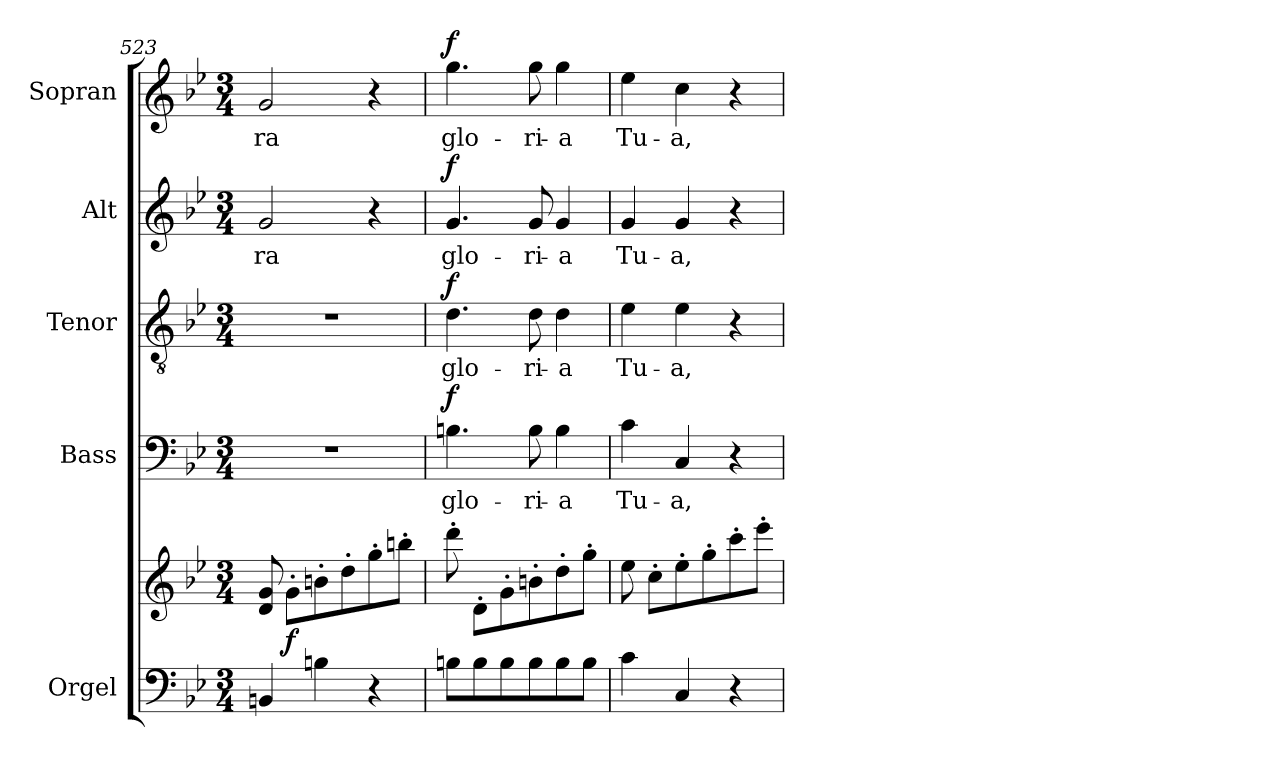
**kern	**kern	**dynam	**kern	**text	**dynam	**kern	**text	**dynam	**kern	**text	**dynam	**kern	**text	**dynam
*part5	*part5	*part5	*part4	*part4	*part4	*part3	*part3	*part3	*part2	*part2	*part2	*part1	*part1	*part1
*staff6	*staff5	*staff5/6	*staff4	*staff4	*staff4	*staff3	*staff3	*staff3	*staff2	*staff2	*staff2	*staff1	*staff1	*staff1
*I"Orgel	*	*	*I"Bass	*	*	*I"Tenor	*	*	*I"Alt	*	*	*I"Sopran	*	*
*I'Org.	*	*	*I'B.	*	*	*I'T.	*	*	*I'A.	*	*	*I'S.	*	*
!!LO:LB:g=z
*clefF4	*clefG2	*	*clefF4	*	*	*clefGv2	*	*	*clefG2	*	*	*clefG2	*	*
*k[b-e-]	*k[b-e-]	*	*k[b-e-]	*	*	*k[b-e-]	*	*	*k[b-e-]	*	*	*k[b-e-]	*	*
*B-:	*B-:	*	*B-:	*	*	*B-:	*	*	*B-:	*	*	*B-:	*	*
*M3/4	*M3/4	*	*M3/4	*	*	*M3/4	*	*	*M3/4	*	*	*M3/4	*	*
=523	=523	=523	=523	=523	=523	=523	=523	=523	=523	=523	=523	=523	=523	=523
!	!	!	!	!	!	!	!	!	!	!LO:LY:b	!	!	!LO:LY:b	!
4BBn/	8d/ 8g/	.	2.r	.	.	2.r	.	.	2g/	-ra	.	2g/	-ra	.
!	!	!LO:DY:b	!	!	!	!	!	!	!	!	!	!	!	!
.	8g'>\L	f	.	.	.	.	.	.	.	.	.	.	.	.
4Bn\	8bn'>\	.	.	.	.	.	.	.	.	.	.	.	.	.
.	8dd'>\	.	.	.	.	.	.	.	.	.	.	.	.	.
4r	8gg'>\	.	.	.	.	.	.	.	4r	.	.	4r	.	.
.	8bbn'>\J	.	.	.	.	.	.	.	.	.	.	.	.	.
=524	=524	=524	=524	=524	=524	=524	=524	=524	=524	=524	=524	=524	=524	=524
!	!	!	!	!LO:LY:b	!LO:DY:a	!	!LO:LY:b	!LO:DY:a	!	!LO:LY:b	!LO:DY:a	!	!LO:LY:b	!LO:DY:a
8Bn\L	8ddd'>\	.	4.Bn\	glo-	f	4.d\	glo-	f	4.g/	glo-	f	4.gg\	glo-	f
8B\	8d'>\L	.	.	.	.	.	.	.	.	.	.	.	.	.
8B\	8g'>\	.	.	.	.	.	.	.	.	.	.	.	.	.
!	!	!	!	!LO:LY:b	!	!	!LO:LY:b	!	!	!LO:LY:b	!	!	!LO:LY:b	!
8B\	8bn'>\	.	8B\	-ri-	.	8d\	-ri-	.	8g/	-ri-	.	8gg\	-ri-	.
!	!	!	!	!LO:LY:b	!	!	!LO:LY:b	!	!	!LO:LY:b	!	!	!LO:LY:b	!
8B\	8dd'>\	.	4B\	-a	.	4d\	-a	.	4g/	-a	.	4gg\	-a	.
8B\J	8gg'>\J	.	.	.	.	.	.	.	.	.	.	.	.	.
=525	=525	=525	=525	=525	=525	=525	=525	=525	=525	=525	=525	=525	=525	=525
!	!	!	!	!LO:LY:b	!	!	!LO:LY:b	!	!	!LO:LY:b	!	!	!LO:LY:b	!
4c\	8ee-\	.	4c\	Tu-	.	4e-\	Tu-	.	4g/	Tu-	.	4ee-\	Tu-	.
.	8cc'>\L	.	.	.	.	.	.	.	.	.	.	.	.	.
!	!	!	!	!LO:LY:b	!	!	!LO:LY:b	!	!	!LO:LY:b	!	!	!LO:LY:b	!
4C/	8ee-'>\	.	4C/	-a,	.	4e-\	-a,	.	4g/	-a,	.	4cc\	-a,	.
.	8gg'>\	.	.	.	.	.	.	.	.	.	.	.	.	.
4r	8ccc'>\	.	4r	.	.	4r	.	.	4r	.	.	4r	.	.
.	8eee-'>\J	.	.	.	.	.	.	.	.	.	.	.	.	.
=	=	=	=	=	=	=	=	=	=	=	=	=	=	=
*-	*-	*-	*-	*-	*-	*-	*-	*-	*-	*-	*-	*-	*-	*-
